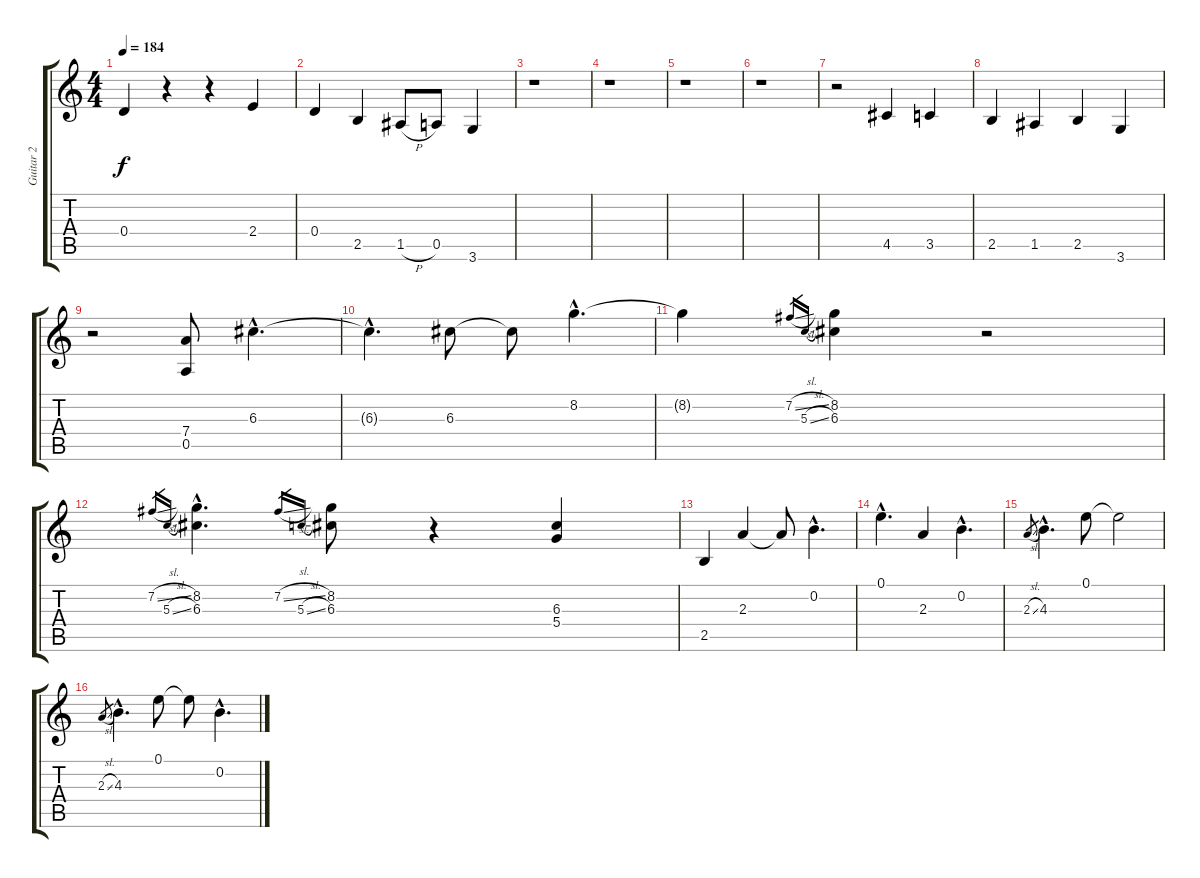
\track ("Guitar 2" "Guitar 2") {instrument electricguitarjazz}
\staff {score tabs}
\tuning (E4 B3 G3 D3 A2 E2) {hide}
\ts (4 4)
\tempo 184
\clef g2
\ks c
0.4.4{dy f} r.4 r.4 2.4.4 |
0.4.4 2.5.4 1.5{h}.8 0.5.8 3.6.4 |
r.1 |
r.1 |
r.1 |
r.1 |
r.2 4.5.4 3.5.4 |
2.5.4 1.5.4 2.5.4 3.6.4 |
r.2 (7.4 0.5).8 6.3{hac}.4{d} |
6.3{hac t}.4{d} 6.3.8 6.3{t}.8 8.2{hac}.4{d} |
8.2{t}.4 7.2{sl}.16{gr} 5.3{sl}.16{gr} (8.2 6.3).4 r.2 |
7.2{sl}.16{gr} 5.3{sl}.16{gr} (8.2{hac} 6.3{hac}).4{d} 7.2{sl}.16{gr} 5.3{sl}.16{gr} (8.2 6.3).8 r.4 (6.3 5.4).4 |
2.5.4 2.3.4 2.3{t}.8 0.2{hac}.4{d} |
0.1{hac}.4{d} 2.3.4 0.2{hac}.4{d} |
2.3{sl}.8{gr} 4.3{hac}.4{d} 0.1.8 0.1{t}.2 |
2.3{sl}.8{gr} 4.3{hac}.4{d} 0.1.8 0.1{t}.8 0.2{hac}.4{d}
